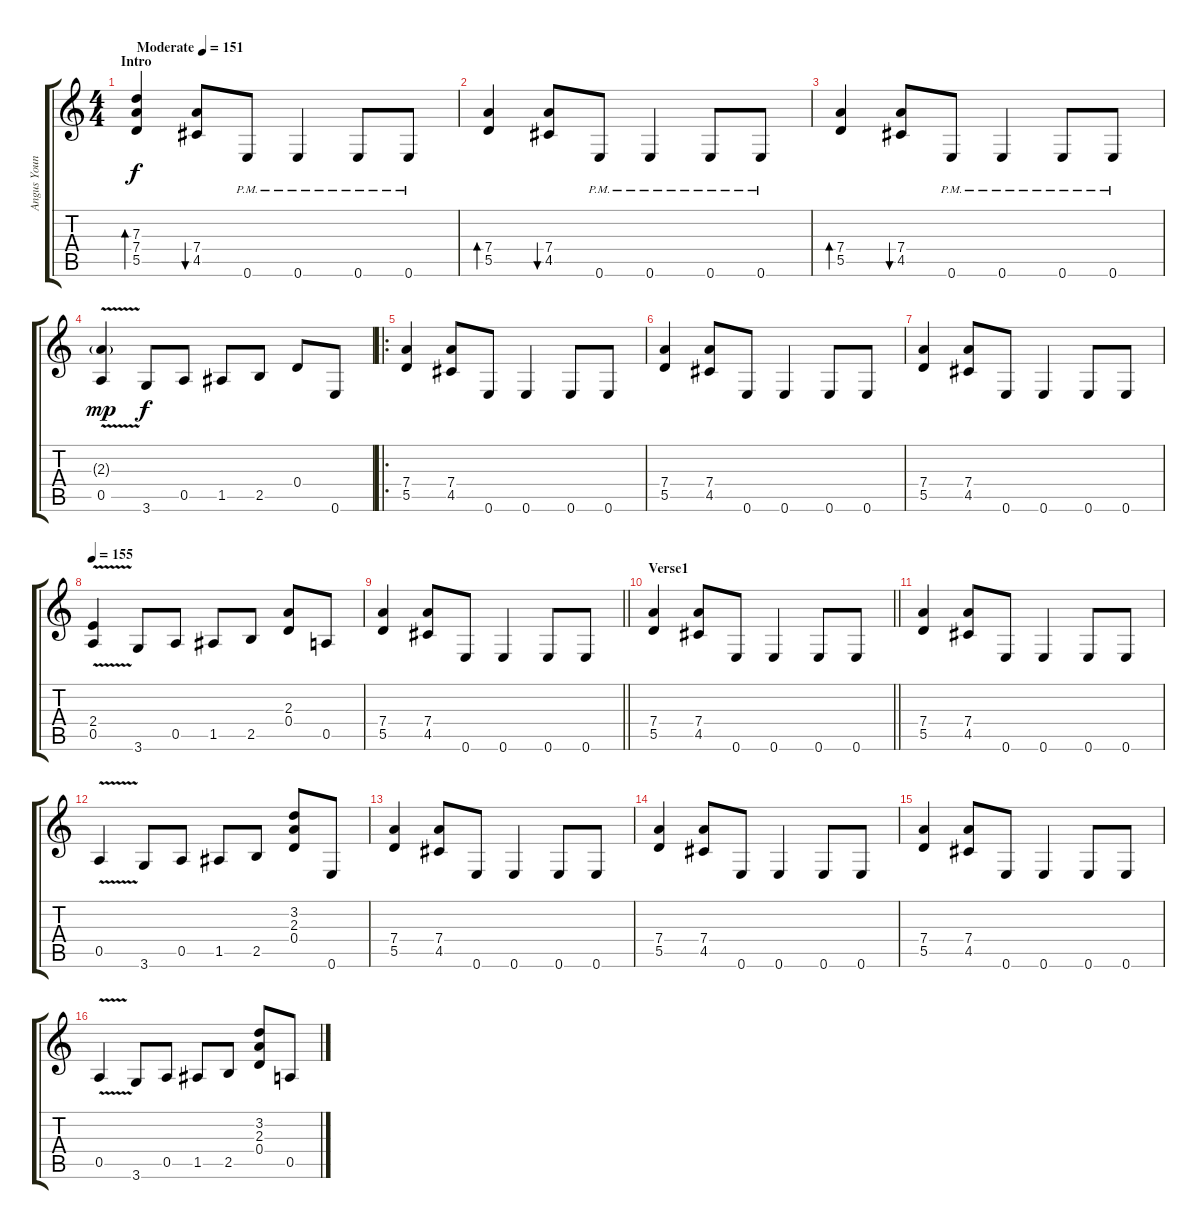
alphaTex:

\track ("Angus Young" "Angus Youn") {instrument distortionguitar}
\staff {score tabs}
\tuning (E4 B3 G3 D3 A2 E2) {hide}
\ts (4 4)
\section ("" "Intro")
\tempo (151 "Moderate")
\clef g2
\ks c
(7.3 7.4 5.5).4{bd 120 dy f instrument distortionguitar} (7.4 4.5).8{bu 120} 0.6{pm}.8 0.6{pm}.4 0.6{pm}.8 0.6{pm}.8 |
(7.4 5.5).4{bd 120} (7.4 4.5).8{bu 120} 0.6{pm}.8 0.6{pm}.4 0.6{pm}.8 0.6{pm}.8 |
(7.4 5.5).4{bd 120} (7.4 4.5).8{bu 120} 0.6{pm}.8 0.6{pm}.4 0.6{pm}.8 0.6{pm}.8 |
(2.3{g} 0.5{v}).4{dy mp} 3.6.8{dy f} 0.5.8 1.5.8 2.5.8 0.4.8 0.6.8 |
\ro
(7.4 5.5).4 (7.4 4.5).8 0.6.8 0.6.4 0.6.8 0.6.8 |
(7.4 5.5).4 (7.4 4.5).8 0.6.8 0.6.4 0.6.8 0.6.8 |
(7.4 5.5).4 (7.4 4.5).8 0.6.8 0.6.4 0.6.8 0.6.8 |
\tempo 155
(2.4 0.5{v}).4 3.6.8 0.5.8 1.5.8 2.5.8 (2.3 0.4).8 0.5.8 |
\barLineRight lightlight
(7.4 5.5).4 (7.4 4.5).8 0.6.8 0.6.4 0.6.8 0.6.8 |
\section ("" "Verse1")
\barLineRight lightlight
(7.4 5.5).4 (7.4 4.5).8 0.6.8 0.6.4 0.6.8 0.6.8 |
(7.4 5.5).4 (7.4 4.5).8 0.6.8 0.6.4 0.6.8 0.6.8 |
0.5{v}.4 3.6.8 0.5.8 1.5.8 2.5.8 (3.2 2.3 0.4).8 0.6.8 |
(7.4 5.5).4 (7.4 4.5).8 0.6.8 0.6.4 0.6.8 0.6.8 |
(7.4 5.5).4 (7.4 4.5).8 0.6.8 0.6.4 0.6.8 0.6.8 |
(7.4 5.5).4 (7.4 4.5).8 0.6.8 0.6.4 0.6.8 0.6.8 |
0.5{v}.4 3.6.8 0.5.8 1.5.8 2.5.8 (3.2 2.3 0.4).8 0.5.8
